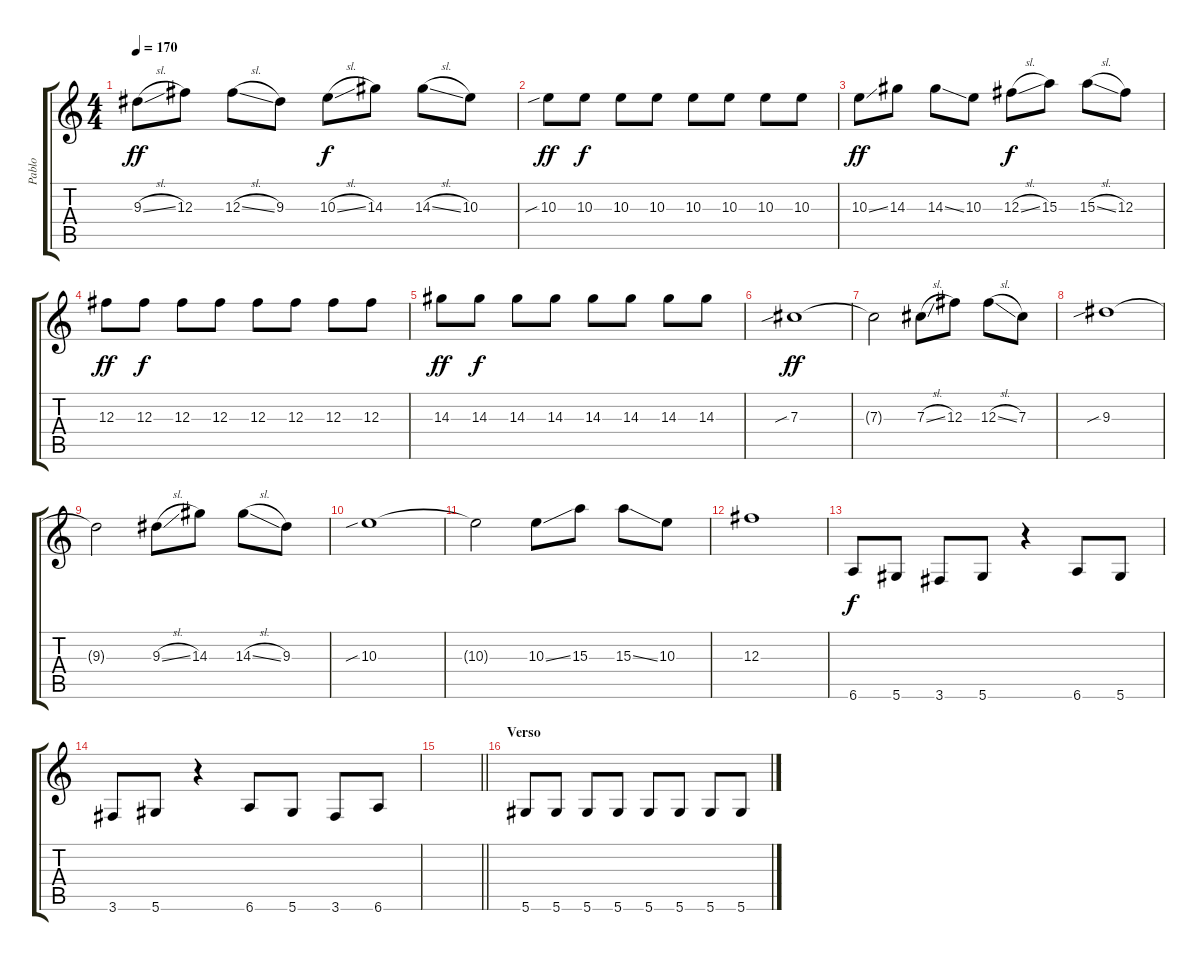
\track ("Pablo" "Pablo") {instrument overdrivenguitar}
\staff {score tabs}
\tuning (Eb4 Bb3 Gb3 Db3 Ab2 Eb2) {hide}
\ts (4 4)
\tempo 170
\clef g2
\ks c
9.3{sl}.8{dy ff} 12.3.8 12.3{sl}.8 9.3.8 10.3{sl}.8{dy f} 14.3.8 14.3{sl}.8 10.3.8 |
10.3{sib}.8{dy ff} 10.3.8{dy f} 10.3.8 10.3.8 10.3.8 10.3.8 10.3.8 10.3.8 |
10.3{ss}.8{dy ff} 14.3.8 14.3{ss}.8 10.3.8 12.3{sl}.8{dy f} 15.3.8 15.3{sl}.8 12.3.8 |
12.3.8{dy ff} 12.3.8{dy f} 12.3.8 12.3.8 12.3.8 12.3.8 12.3.8 12.3.8 |
14.3.8{dy ff} 14.3.8{dy f} 14.3.8 14.3.8 14.3.8 14.3.8 14.3.8 14.3.8 |
7.3{sib}.1{dy ff} |
7.3{t}.2 7.3{sl}.8 12.3.8 12.3{sl}.8 7.3.8 |
9.3{sib}.1 |
9.3{t}.2 9.3{sl}.8 14.3.8 14.3{sl}.8 9.3.8 |
10.3{sib}.1 |
10.3{t}.2 10.3{ss}.8 15.3.8 15.3{ss}.8 10.3.8 |
12.3.1 |
6.6.8{dy f} 5.6.8 3.6.8 5.6.8 r.4 6.6.8 5.6.8 |
3.6.8 5.6.8 r.4 6.6.8 5.6.8 3.6.8 6.6.8 |
\barLineRight lightlight
|
\section ("" "Verso")
5.6.8 5.6.8 5.6.8 5.6.8 5.6.8 5.6.8 5.6.8 5.6.8
